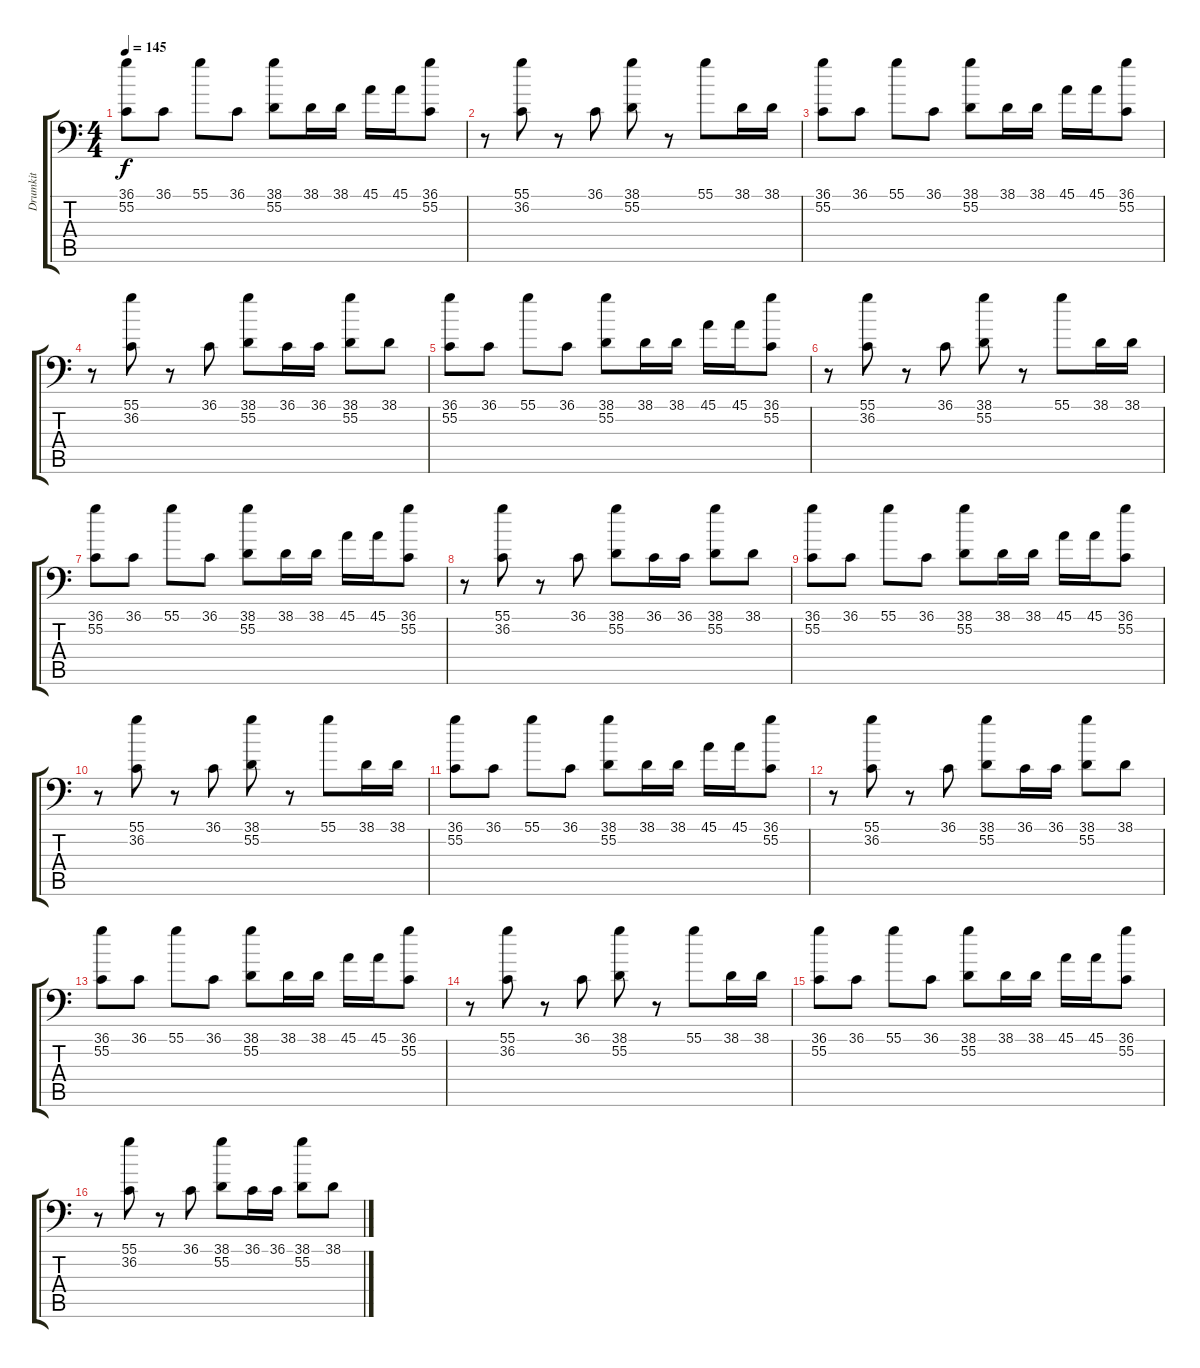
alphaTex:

\track ("Drumkit" "Drumkit") {instrument acousticgrandpiano}
\staff {score tabs}
\tuning (C-1 C-1 C-1 C-1 C-1 C-1) {hide}
\ts (4 4)
\tempo 145
\clef f4
\ks c
(36.1 55.2).8{dy f} 36.1.8 55.1.8 36.1.8 (38.1 55.2).8 38.1.16 38.1.16 45.1.16 45.1.16 (36.1 55.2).8 |
r.8 (55.1 36.2).8 r.8 36.1.8 (38.1 55.2).8 r.8 55.1.8 38.1.16 38.1.16 |
(36.1 55.2).8 36.1.8 55.1.8 36.1.8 (38.1 55.2).8 38.1.16 38.1.16 45.1.16 45.1.16 (36.1 55.2).8 |
r.8 (55.1 36.2).8 r.8 36.1.8 (38.1 55.2).8 36.1.16 36.1.16 (38.1 55.2).8 38.1.8 |
(36.1 55.2).8 36.1.8 55.1.8 36.1.8 (38.1 55.2).8 38.1.16 38.1.16 45.1.16 45.1.16 (36.1 55.2).8 |
r.8 (55.1 36.2).8 r.8 36.1.8 (38.1 55.2).8 r.8 55.1.8 38.1.16 38.1.16 |
(36.1 55.2).8 36.1.8 55.1.8 36.1.8 (38.1 55.2).8 38.1.16 38.1.16 45.1.16 45.1.16 (36.1 55.2).8 |
r.8 (55.1 36.2).8 r.8 36.1.8 (38.1 55.2).8 36.1.16 36.1.16 (38.1 55.2).8 38.1.8 |
(36.1 55.2).8 36.1.8 55.1.8 36.1.8 (38.1 55.2).8 38.1.16 38.1.16 45.1.16 45.1.16 (36.1 55.2).8 |
r.8 (55.1 36.2).8 r.8 36.1.8 (38.1 55.2).8 r.8 55.1.8 38.1.16 38.1.16 |
(36.1 55.2).8 36.1.8 55.1.8 36.1.8 (38.1 55.2).8 38.1.16 38.1.16 45.1.16 45.1.16 (36.1 55.2).8 |
r.8 (55.1 36.2).8 r.8 36.1.8 (38.1 55.2).8 36.1.16 36.1.16 (38.1 55.2).8 38.1.8 |
(36.1 55.2).8 36.1.8 55.1.8 36.1.8 (38.1 55.2).8 38.1.16 38.1.16 45.1.16 45.1.16 (36.1 55.2).8 |
r.8 (55.1 36.2).8 r.8 36.1.8 (38.1 55.2).8 r.8 55.1.8 38.1.16 38.1.16 |
(36.1 55.2).8 36.1.8 55.1.8 36.1.8 (38.1 55.2).8 38.1.16 38.1.16 45.1.16 45.1.16 (36.1 55.2).8 |
r.8 (55.1 36.2).8 r.8 36.1.8 (38.1 55.2).8 36.1.16 36.1.16 (38.1 55.2).8 38.1.8
